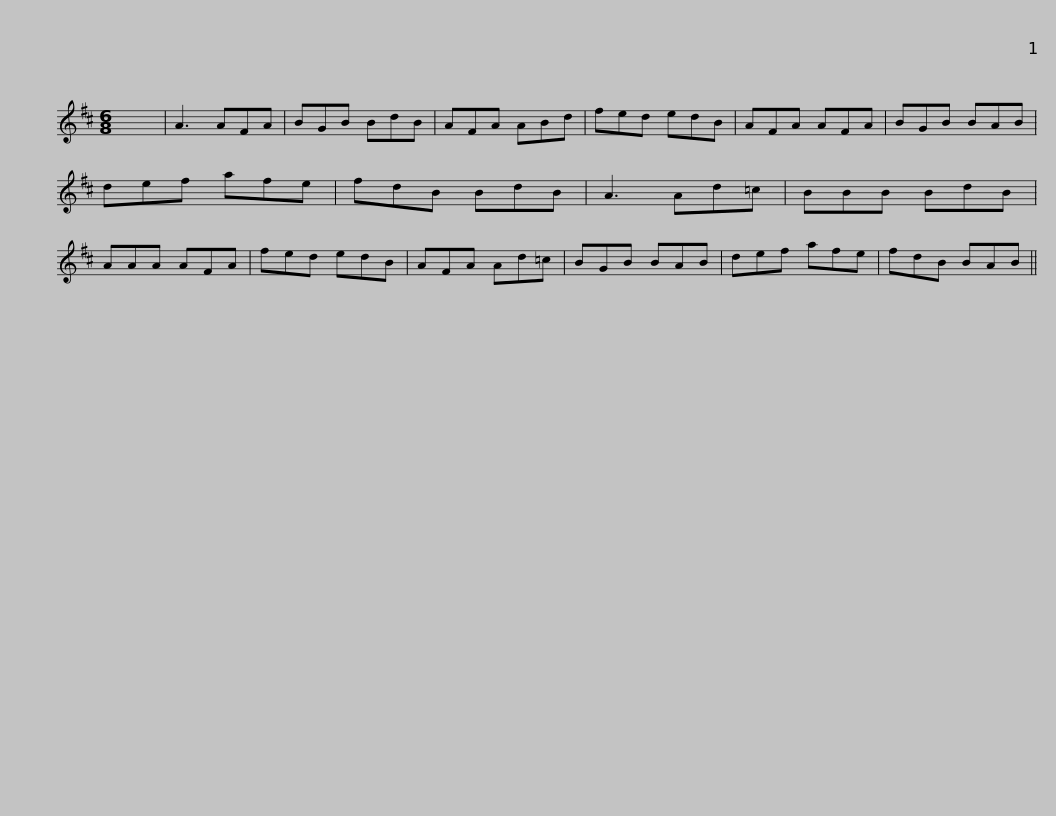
X:1
L:1/8
M:6/8
I:linebreak $
K:D
V:1 treble
V:1
 x6 | A3 AFA | BGB BdB | AFA ABd | fed edB | %5
 AFA AFA | BGB BAB | def afe |$ fdB BdB | A3 Ad=c | %10
 BBB BdB | AAA AFA | fed edB | AFA Ad=c | BGB BAB |$ %15
 def afe | fdB BAB || %17
